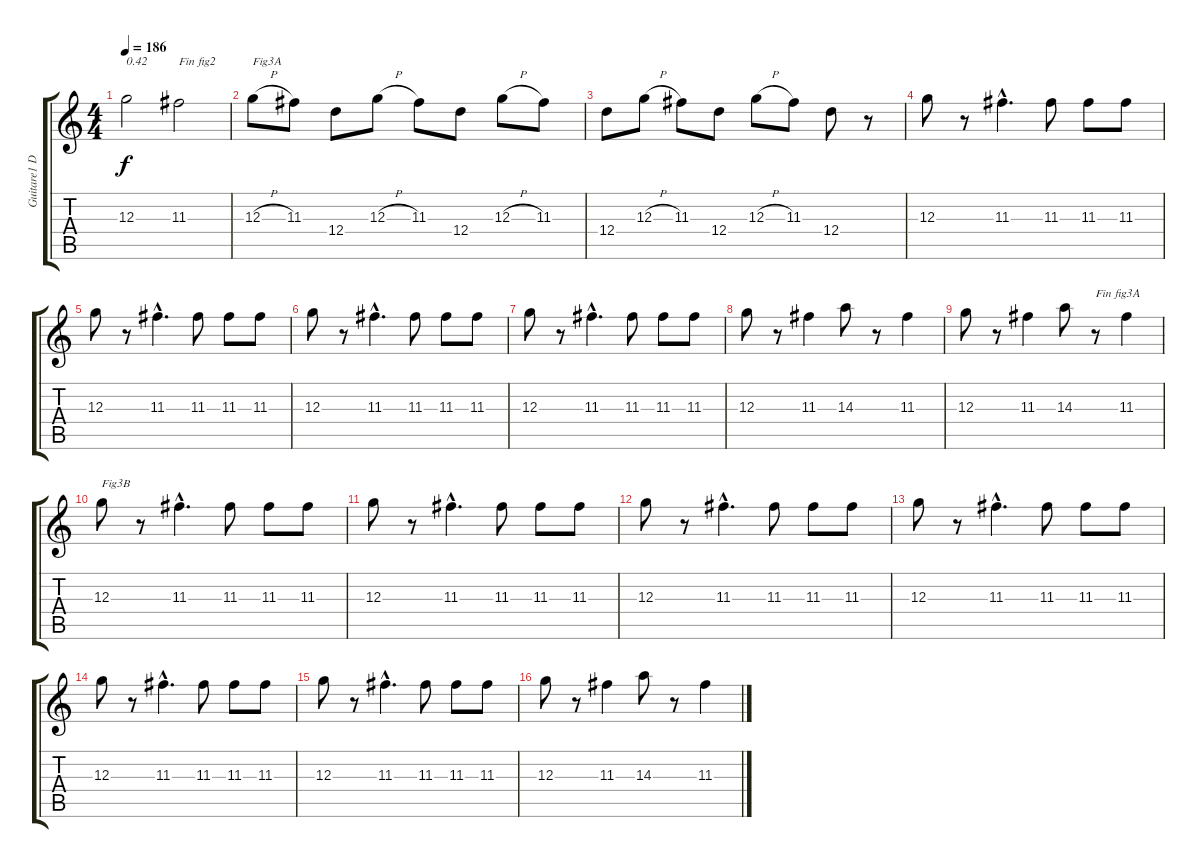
\track ("Guitare1 Dr-D" "Guitare1 D") {instrument overdrivenguitar}
\staff {score tabs}
\tuning (E4 B3 G3 D3 A2 D2) {hide}
\ts (4 4)
\tempo 186
\clef g2
\ks c
12.3.2{txt "0.42" dy f} 11.3.2{txt "Fin fig2"} |
12.3{h}.8{txt "Fig3A"} 11.3.8 12.4.8 12.3{h}.8 11.3.8 12.4.8 12.3{h}.8 11.3.8 |
12.4.8 12.3{h}.8 11.3.8 12.4.8 12.3{h}.8 11.3.8 12.4.8 r.8 |
12.3.8 r.8 11.3{hac}.4{d} 11.3.8 11.3.8 11.3.8 |
12.3.8 r.8 11.3{hac}.4{d} 11.3.8 11.3.8 11.3.8 |
12.3.8 r.8 11.3{hac}.4{d} 11.3.8 11.3.8 11.3.8 |
12.3.8 r.8 11.3{hac}.4{d} 11.3.8 11.3.8 11.3.8 |
12.3.8 r.8 11.3.4 14.3.8 r.8 11.3.4 |
12.3.8 r.8 11.3.4 14.3.8 r.8{txt "Fin fig3A"} 11.3.4 |
12.3.8{txt "Fig3B"} r.8 11.3{hac}.4{d} 11.3.8 11.3.8 11.3.8 |
12.3.8 r.8 11.3{hac}.4{d} 11.3.8 11.3.8 11.3.8 |
12.3.8 r.8 11.3{hac}.4{d} 11.3.8 11.3.8 11.3.8 |
12.3.8 r.8 11.3{hac}.4{d} 11.3.8 11.3.8 11.3.8 |
12.3.8 r.8 11.3{hac}.4{d} 11.3.8 11.3.8 11.3.8 |
12.3.8 r.8 11.3{hac}.4{d} 11.3.8 11.3.8 11.3.8 |
12.3.8 r.8 11.3.4 14.3.8 r.8 11.3.4
